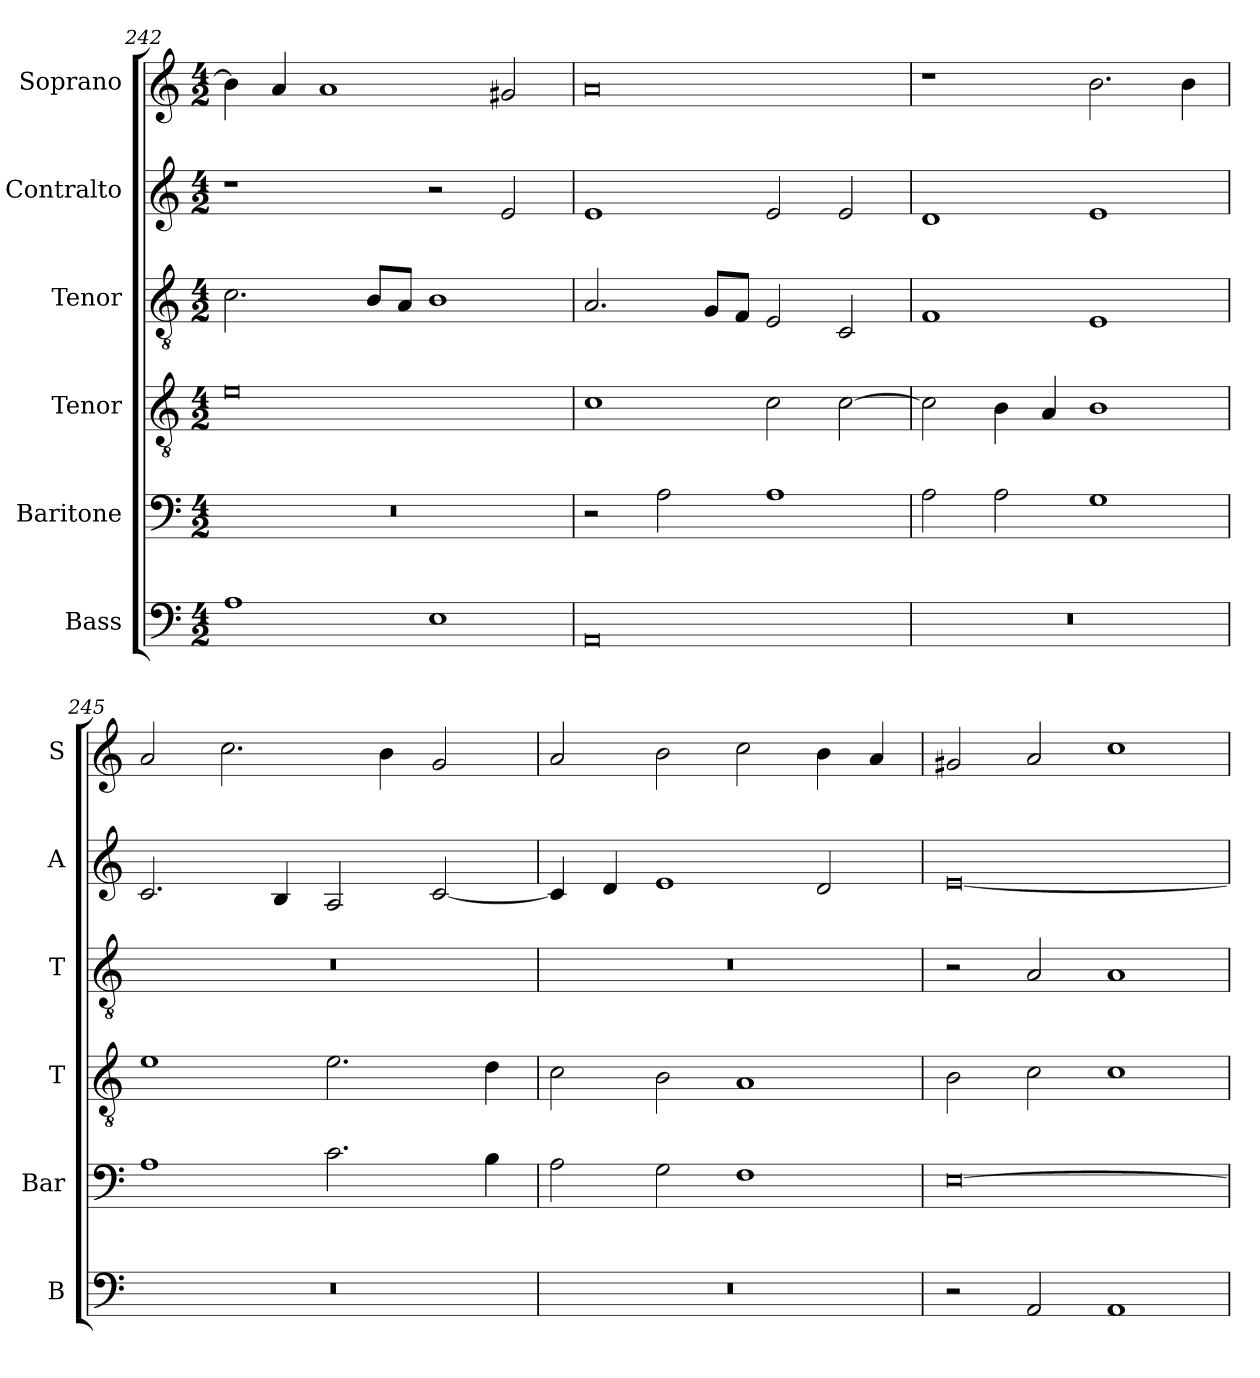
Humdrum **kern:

**kern	**kern	**kern	**kern	**kern	**kern
*part6	*part5	*part4	*part3	*part2	*part1
*staff6	*staff5	*staff4	*staff3	*staff2	*staff1
*I"Bass	*I"Baritone	*I"Tenor	*I"Tenor	*I"Contralto	*I"Soprano
*I'B	*I'Bar	*I'T	*I'T	*I'A	*I'S
*clefF4	*clefF4	*clefGv2	*clefGv2	*clefG2	*clefG2
*k[]	*k[]	*k[]	*k[]	*k[]	*k[]
*E:phr	*E:phr	*E:phr	*E:phr	*E:phr	*E:phr
*M4/2	*M4/2	*M4/2	*M4/2	*M4/2	*M4/2
=242	=242	=242	=242	=242	=242
1A	0r	0e	2.c	1r	4b]
.	.	.	.	.	4a
.	.	.	.	.	1a
.	.	.	8B/L	.	.
.	.	.	8A/J	.	.
1E	.	.	1B	2r	.
.	.	.	.	2e	2g#X
=243	=243	=243	=243	=243	=243
0AA	2r	1c	2.A	1e	0a
.	2A	.	.	.	.
.	.	.	8G/L	.	.
.	.	.	8F/J	.	.
.	1A	2c	2E	2e	.
.	.	[2c	2C	2e	.
=244	=244	=244	=244	=244	=244
0r	2A	2c]	1F	1d	1r
.	2A	4B	.	.	.
.	.	4A	.	.	.
.	1G	1B	1E	1e	2.b
.	.	.	.	.	4b
=245	=245	=245	=245	=245	=245
0r	1A	1e	0r	2.c	2a
.	.	.	.	.	2.cc
.	.	.	.	4B	.
.	2.c	2.e	.	2A	.
.	.	.	.	.	4b
.	.	.	.	[2c	2g
.	4B	4d	.	.	.
=246	=246	=246	=246	=246	=246
0r	2A	2c	0r	4c]	2a
.	.	.	.	4d	.
.	2G	2B	.	1e	2b
.	1F	1A	.	.	2cc
.	.	.	.	2d	4b
.	.	.	.	.	4a
=247	=247	=247	=247	=247	=247
2r	[0E	2B	2r	[0e	2g#X
2AA	.	2c	2A	.	2a
1AA	.	1c	1A	.	1cc
=	=	=	=	=	=
*-	*-	*-	*-	*-	*-
